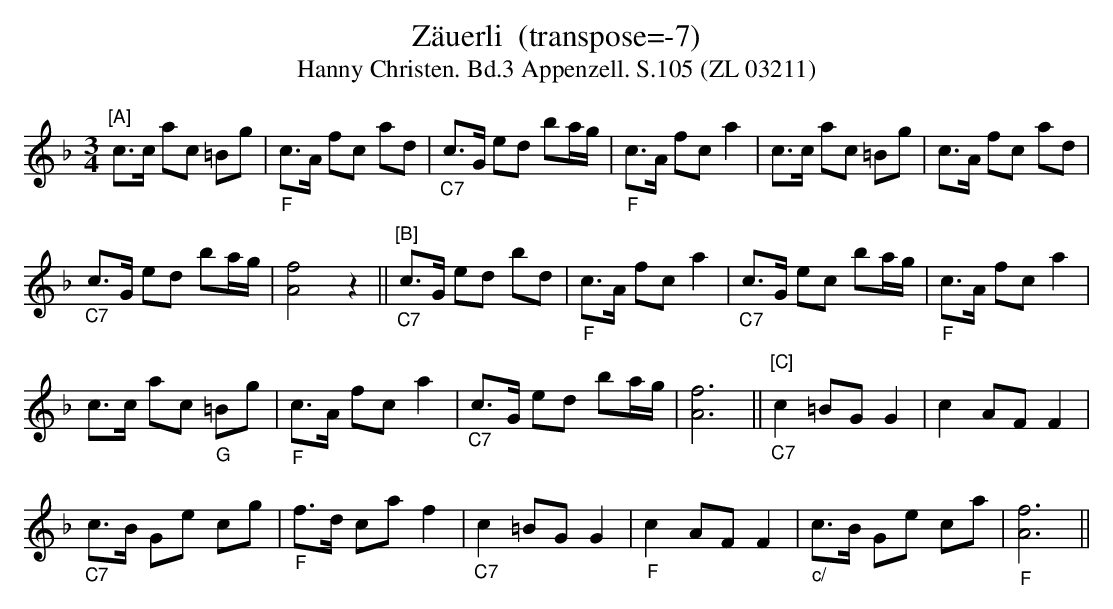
X:1
T:Zäuerli  (transpose=-7)
T:Hanny Christen. Bd.3 Appenzell. S.105 (ZL 03211)
M:3/4
L:1/4
K:F transpose=-7
"[A]"c/>c/ a/c/ =B/g/ | "_F"c/>A/ f/c/ a/d/ | "_C7"c/>G/ e/d/ b/a//g// | "_F"c/>A/ f/c/ a |  c/>c/ a/c/ =B/g/ | c/>A/ f/c/ a/d/ |
 "_C7"c/>G/ e/d/ b/a//g// | [A2f2] z || "[B]""_C7"c/>G/ e/d/ b/d/ | "_F"c/>A/ f/c/ a | "_C7"c/>G/ e/c/ b/a//g// | "_F"c/>A/ f/c/ a |
c/>c/ a/c/ "_G"=B/g/ | "_F"c/>A/ f/c/ a | "_C7"c/>G/ e/d/ b/a//g// | [A3f3] || "[C]""_C7"c =B/G/ G | c A/F/ F |
"_C7"c/>B/ G/e/ c/g/ | "_F"f/>d/ c/a/ f | "_C7"c =B/G/ G | "_F"c A/F/ F  | "_c/"c/>B/ G/e/ c/a/ | "_F"[A3f3] ||
